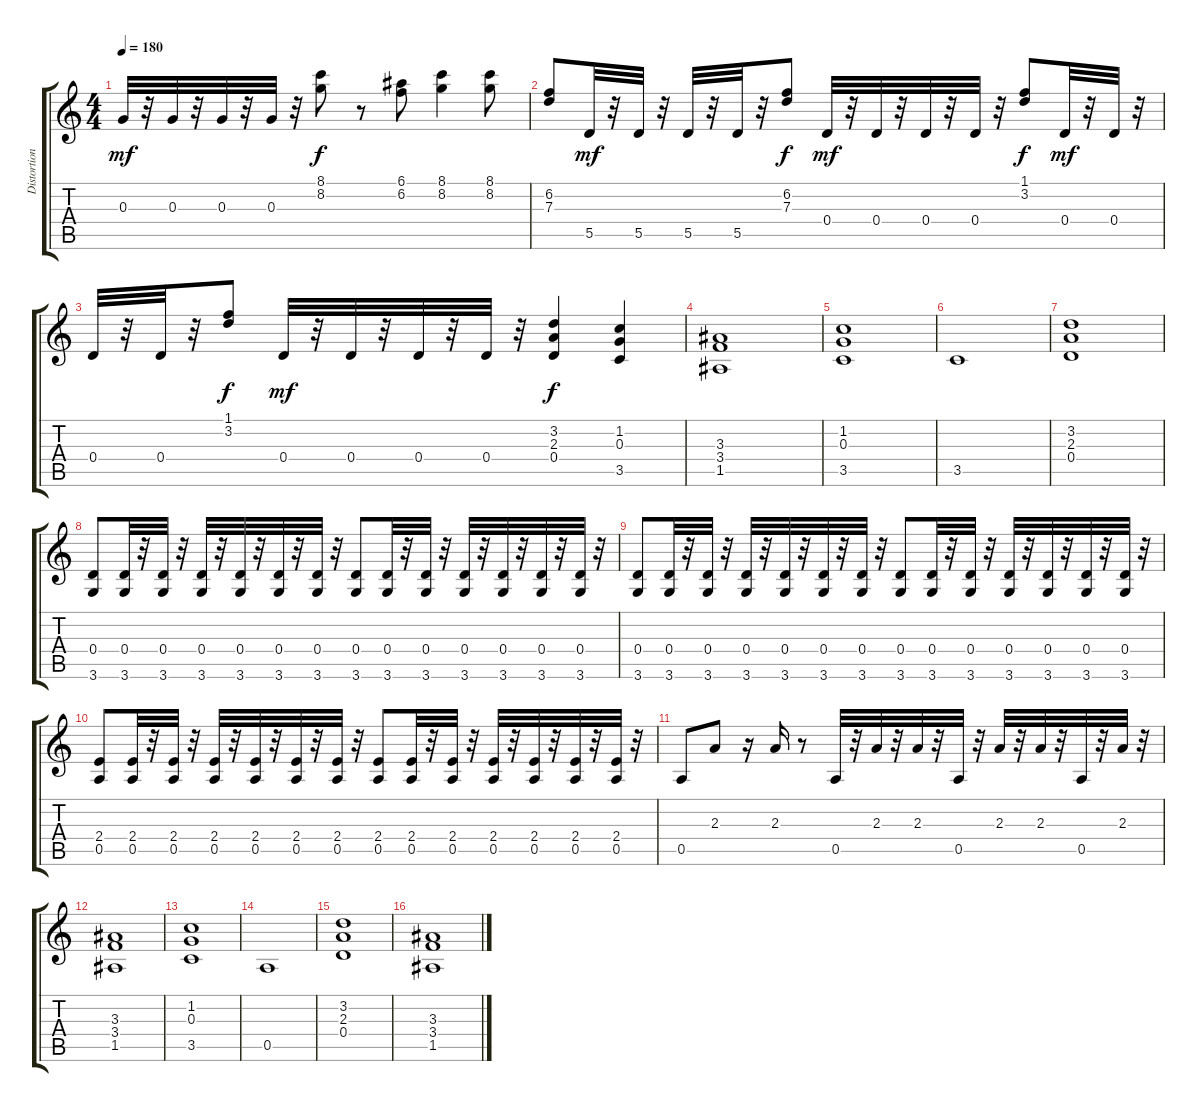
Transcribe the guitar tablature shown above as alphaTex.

\track ("Distortion Guitar 1" "Distortion") {instrument distortionguitar}
\staff {score tabs}
\tuning (E4 B3 G3 D3 A2 E2) {hide}
\ts (4 4)
\tempo 180
\clef g2
\ks c
0.3.32{dy mf} r.32 0.3.32 r.32 0.3.32 r.32 0.3.32 r.32 (8.1 8.2).8{dy f} r.8 (6.1 6.2).8 (8.1 8.2).4 (8.1 8.2).8 |
(6.2 7.3).8 5.5.32{dy mf} r.32 5.5.32 r.32 5.5.32 r.32 5.5.32 r.32 (6.2 7.3).8{dy f} 0.4.32{dy mf} r.32 0.4.32 r.32 0.4.32 r.32 0.4.32 r.32 (1.1 3.2).8{dy f} 0.4.32{dy mf} r.32 0.4.32 r.32 |
0.4.32 r.32 0.4.32 r.32 (1.1 3.2).8{dy f} 0.4.32{dy mf} r.32 0.4.32 r.32 0.4.32 r.32 0.4.32 r.32 (3.2 2.3 0.4).4{dy f} (1.2 0.3 3.5).4 |
(3.3 3.4 1.5).1 |
(1.2 0.3 3.5).1 |
3.5.1 |
(3.2 2.3 0.4).1 |
(0.4 3.6).8 (0.4 3.6).32 r.32 (0.4 3.6).32 r.32 (0.4 3.6).32 r.32 (0.4 3.6).32 r.32 (0.4 3.6).32 r.32 (0.4 3.6).32 r.32 (0.4 3.6).8 (0.4 3.6).32 r.32 (0.4 3.6).32 r.32 (0.4 3.6).32 r.32 (0.4 3.6).32 r.32 (0.4 3.6).32 r.32 (0.4 3.6).32 r.32 |
(0.4 3.6).8 (0.4 3.6).32 r.32 (0.4 3.6).32 r.32 (0.4 3.6).32 r.32 (0.4 3.6).32 r.32 (0.4 3.6).32 r.32 (0.4 3.6).32 r.32 (0.4 3.6).8 (0.4 3.6).32 r.32 (0.4 3.6).32 r.32 (0.4 3.6).32 r.32 (0.4 3.6).32 r.32 (0.4 3.6).32 r.32 (0.4 3.6).32 r.32 |
(2.4 0.5).8 (2.4 0.5).32 r.32 (2.4 0.5).32 r.32 (2.4 0.5).32 r.32 (2.4 0.5).32 r.32 (2.4 0.5).32 r.32 (2.4 0.5).32 r.32 (2.4 0.5).8 (2.4 0.5).32 r.32 (2.4 0.5).32 r.32 (2.4 0.5).32 r.32 (2.4 0.5).32 r.32 (2.4 0.5).32 r.32 (2.4 0.5).32 r.32 |
0.5.8 2.3.8 r.16 2.3.16 r.8 0.5.32 r.32 2.3.32 r.32 2.3.32 r.32 0.5.32 r.32 2.3.32 r.32 2.3.32 r.32 0.5.32 r.32 2.3.32 r.32 |
(3.3 3.4 1.5).1 |
(1.2 0.3 3.5).1 |
0.5.1 |
(3.2 2.3 0.4).1 |
(3.3 3.4 1.5).1
